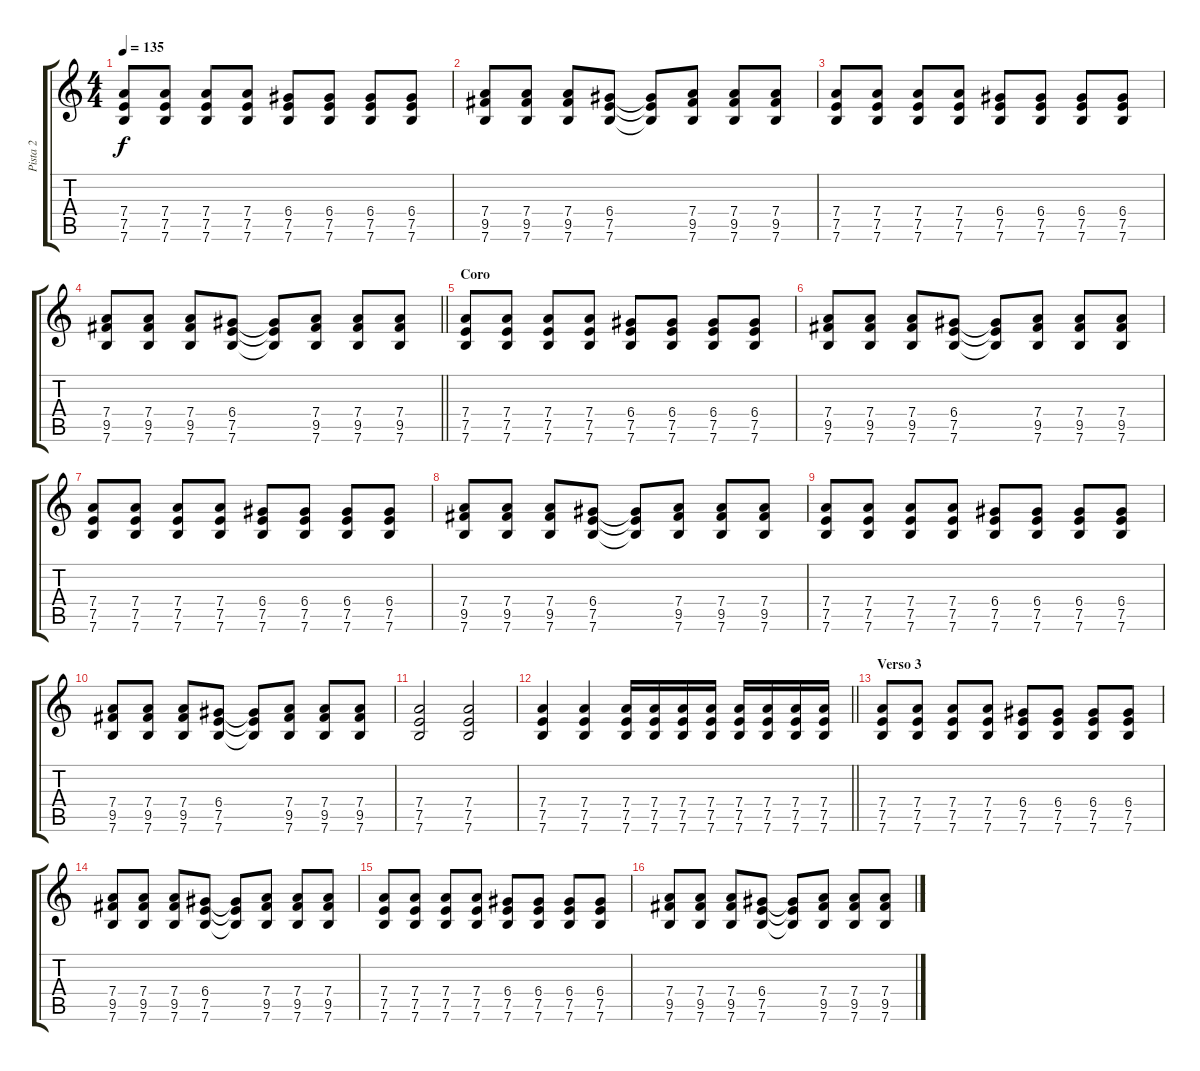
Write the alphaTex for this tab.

\track ("Pista 2" "Pista 2") {instrument overdrivenguitar}
\staff {score tabs}
\tuning (E4 B3 G3 D3 A2 E2) {hide}
\ts (4 4)
\tempo 135
\clef g2
\ks c
(7.4 7.5 7.6).8{dy f} (7.4 7.5 7.6).8 (7.4 7.5 7.6).8 (7.4 7.5 7.6).8 (6.4 7.5 7.6).8 (6.4 7.5 7.6).8 (6.4 7.5 7.6).8 (6.4 7.5 7.6).8 |
(7.4 9.5 7.6).8 (7.4 9.5 7.6).8 (7.4 9.5 7.6).8 (6.4 7.5 7.6).8 (6.4{t} 7.5{t} 7.6{t}).8 (7.4 9.5 7.6).8 (7.4 9.5 7.6).8 (7.4 9.5 7.6).8 |
(7.4 7.5 7.6).8 (7.4 7.5 7.6).8 (7.4 7.5 7.6).8 (7.4 7.5 7.6).8 (6.4 7.5 7.6).8 (6.4 7.5 7.6).8 (6.4 7.5 7.6).8 (6.4 7.5 7.6).8 |
\barLineRight lightlight
(7.4 9.5 7.6).8 (7.4 9.5 7.6).8 (7.4 9.5 7.6).8 (6.4 7.5 7.6).8 (6.4{t} 7.5{t} 7.6{t}).8 (7.4 9.5 7.6).8 (7.4 9.5 7.6).8 (7.4 9.5 7.6).8 |
\section ("" "Coro")
(7.4 7.5 7.6).8 (7.4 7.5 7.6).8 (7.4 7.5 7.6).8 (7.4 7.5 7.6).8 (6.4 7.5 7.6).8 (6.4 7.5 7.6).8 (6.4 7.5 7.6).8 (6.4 7.5 7.6).8 |
(7.4 9.5 7.6).8 (7.4 9.5 7.6).8 (7.4 9.5 7.6).8 (6.4 7.5 7.6).8 (6.4{t} 7.5{t} 7.6{t}).8 (7.4 9.5 7.6).8 (7.4 9.5 7.6).8 (7.4 9.5 7.6).8 |
(7.4 7.5 7.6).8 (7.4 7.5 7.6).8 (7.4 7.5 7.6).8 (7.4 7.5 7.6).8 (6.4 7.5 7.6).8 (6.4 7.5 7.6).8 (6.4 7.5 7.6).8 (6.4 7.5 7.6).8 |
(7.4 9.5 7.6).8 (7.4 9.5 7.6).8 (7.4 9.5 7.6).8 (6.4 7.5 7.6).8 (6.4{t} 7.5{t} 7.6{t}).8 (7.4 9.5 7.6).8 (7.4 9.5 7.6).8 (7.4 9.5 7.6).8 |
(7.4 7.5 7.6).8 (7.4 7.5 7.6).8 (7.4 7.5 7.6).8 (7.4 7.5 7.6).8 (6.4 7.5 7.6).8 (6.4 7.5 7.6).8 (6.4 7.5 7.6).8 (6.4 7.5 7.6).8 |
(7.4 9.5 7.6).8 (7.4 9.5 7.6).8 (7.4 9.5 7.6).8 (6.4 7.5 7.6).8 (6.4{t} 7.5{t} 7.6{t}).8 (7.4 9.5 7.6).8 (7.4 9.5 7.6).8 (7.4 9.5 7.6).8 |
(7.4 7.5 7.6).2 (7.4 7.5 7.6).2 |
\barLineRight lightlight
(7.4 7.5 7.6).4 (7.4 7.5 7.6).4 (7.4 7.5 7.6).16 (7.4 7.5 7.6).16 (7.4 7.5 7.6).16 (7.4 7.5 7.6).16 (7.4 7.5 7.6).16 (7.4 7.5 7.6).16 (7.4 7.5 7.6).16 (7.4 7.5 7.6).16 |
\section ("" "Verso 3")
(7.4 7.5 7.6).8 (7.4 7.5 7.6).8 (7.4 7.5 7.6).8 (7.4 7.5 7.6).8 (6.4 7.5 7.6).8 (6.4 7.5 7.6).8 (6.4 7.5 7.6).8 (6.4 7.5 7.6).8 |
(7.4 9.5 7.6).8 (7.4 9.5 7.6).8 (7.4 9.5 7.6).8 (6.4 7.5 7.6).8 (6.4{t} 7.5{t} 7.6{t}).8 (7.4 9.5 7.6).8 (7.4 9.5 7.6).8 (7.4 9.5 7.6).8 |
(7.4 7.5 7.6).8 (7.4 7.5 7.6).8 (7.4 7.5 7.6).8 (7.4 7.5 7.6).8 (6.4 7.5 7.6).8 (6.4 7.5 7.6).8 (6.4 7.5 7.6).8 (6.4 7.5 7.6).8 |
(7.4 9.5 7.6).8 (7.4 9.5 7.6).8 (7.4 9.5 7.6).8 (6.4 7.5 7.6).8 (6.4{t} 7.5{t} 7.6{t}).8 (7.4 9.5 7.6).8 (7.4 9.5 7.6).8 (7.4 9.5 7.6).8
